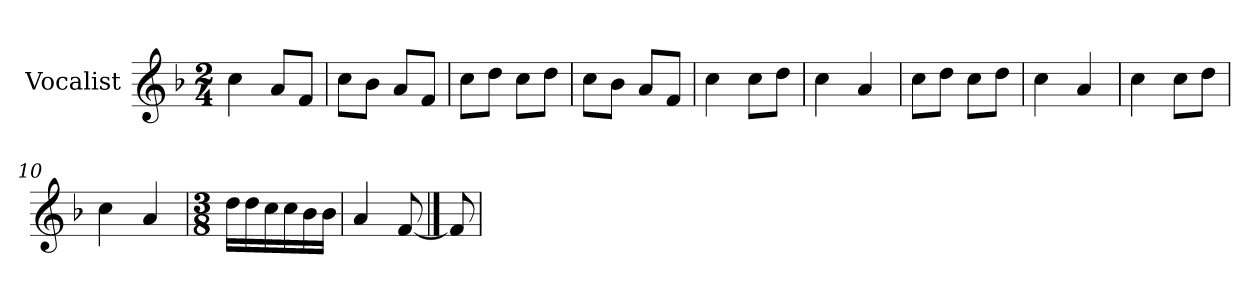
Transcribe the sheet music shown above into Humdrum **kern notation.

**kern
*part1
*staff1
*I"Vocalist
*k[b-]
*F:
*M2/4
=1
4cc
8aL
8fJ
=2
8ccL
8b-J
8aL
8fJ
=3
8ccL
8ddJ
8ccL
8ddJ
=4
8ccL
8b-J
8aL
8fJ
=5
4cc
8ccL
8ddJ
=6
4cc
4a
=7
8ccL
8ddJ
8ccL
8ddJ
=8
4cc
4a
=9
4cc
8ccL
8ddJ
=10
4cc
4a
=11
*M3/8
16ddLL
16dd
16cc
16cc
16b-
16b-JJ
=12
4a
[8f
==13
8f]
=
*-
